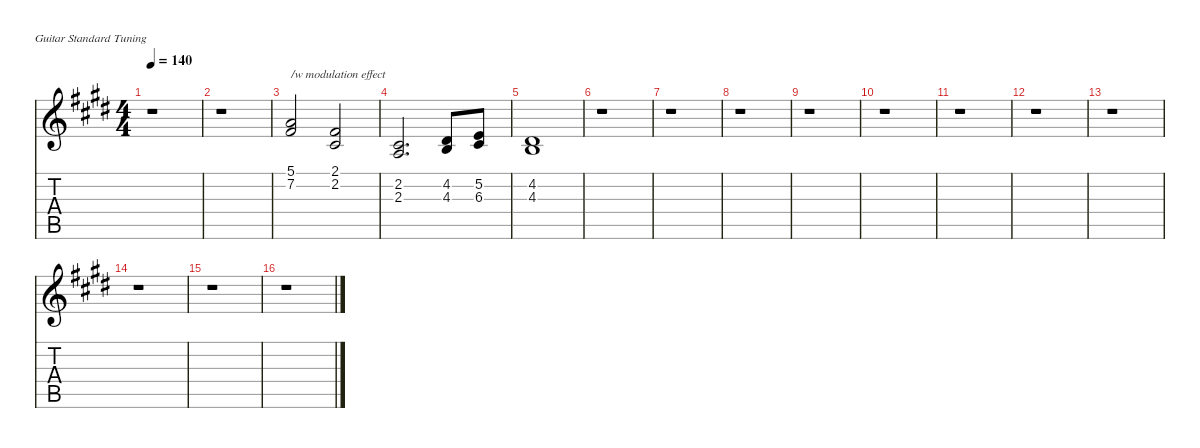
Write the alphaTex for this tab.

\defaultSystemsLayout 4
\hideDynamics
\bracketExtendMode nobrackets
\singleTrackTrackNamePolicy hidden
\multiTrackTrackNamePolicy hidden
\firstSystemTrackNameMode fullname
\firstSystemTrackNameOrientation horizontal
\otherSystemsTrackNameOrientation horizontal
\track ("Synth" "pad.synth.") {instrument pad3polysynth}
\staff {score tabs}
\tuning (E4 B3 G3 D3 A2 E2)
\ts (4 4)
\tempo 140
\clef g2
\ks e
r.1{dy f beam Down} |
r.1{beam Down} |
(5.1{acc forcenatural} 7.2{acc #}).2{txt "/w modulation effect" dy fff beam Up} (2.1{acc #} 2.2{acc #}).2{beam Up} |
(2.2{acc #} 2.3{acc forcenatural}).2{d beam Up} (4.2{acc #} 4.3{acc forcenatural}).8{beam Up} (5.2{acc forcenatural} 6.3{acc #}).8{beam Up} |
(4.2{acc #} 4.3{acc forcenatural}).1{beam Up} |
r.1{beam Down} |
r.1{beam Down} |
r.1{beam Down} |
r.1{beam Down} |
r.1{beam Down} |
r.1{beam Down} |
r.1{beam Down} |
r.1{beam Down} |
r.1{beam Down} |
r.1{beam Down} |
r.1{beam Down}
